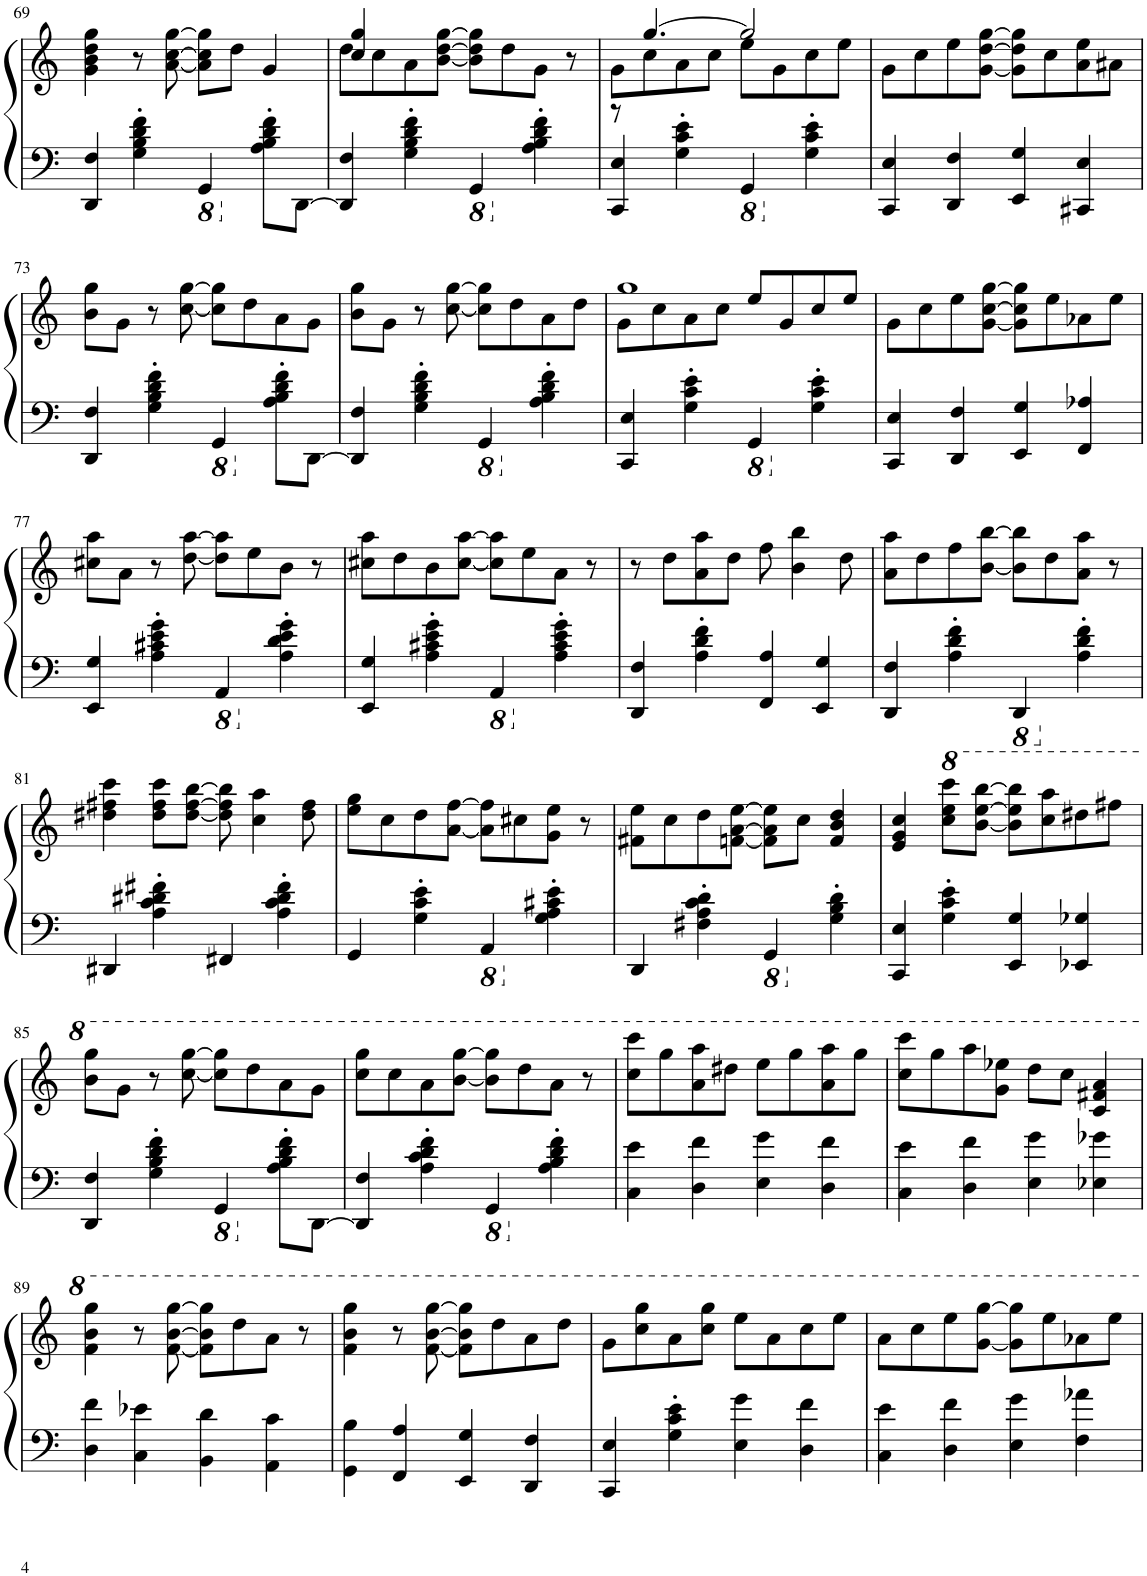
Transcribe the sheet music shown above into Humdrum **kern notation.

**kern	**kern
*part1	*part1
*staff2	*staff1
*I"Piano	*
*I'Pno.	*
!!LO:PB:g=z
*clefF4	*clefG2
*k[]	*k[]
*M4/4	*M4/4
*met(c)	*met(c)
=69	=69
4DD/ 4F/	4g\ 4b\ 4dd\ 4gg\
4G\' 4B\' 4d\' 4f\'	8r
.	[8a\ [8cc\ [8gg\
*8ba	*
4GGG/	8a\] 8cc\] 8gg\]L
.	8dd\J
*X8ba	*
8A\' 8B\' 8d\' 8f\'L	4g/
[8DD\J	.
=70	=70
*	*^
4DD/] 4F/	8dd\L	4cc/ 4gg/
.	8cc\	.
4G\' 4B\' 4d\' 4f\'	8a\	2.ryy
.	[8b\ [8dd\ [8gg\J	.
*8ba	*	*
4GGG/	8b\] 8dd\] 8gg\]L	.
.	8dd\	.
*X8ba	*	*
4A\' 4B\' 4d\' 4f\'	8g\J	.
.	8r	.
=71	=71	=71
4CC/ 4E/	8g\L	8r
.	8cc\	[4.gg/
4G\' 4c\' 4e\'	8a\	.
.	8cc\J	.
*8ba	*	*
4GGG/	8ee\L	2gg/]
.	8g\	.
*X8ba	*	*
4G\' 4c\' 4e\'	8cc\	.
.	8ee\J	.
*	*v	*v
=72	=72
4CC/ 4E/	8g\L
.	8cc\
4DD/ 4F/	8ee\
.	[8g\ [8dd\ [8gg\J
4EE/ 4G/	8g\] 8dd\] 8gg\]L
.	8cc\
4CC#X/ 4E/	8a\ 8ee\
.	8a#X\J
!!LO:LB:g=z
=73	=73
4DD/ 4F/	8b\ 8gg\L
.	8g\J
4G\' 4B\' 4d\' 4f\'	8r
.	[8cc\ [8gg\
*8ba	*
4GGG/	8cc\] 8gg\]L
.	8dd\
*X8ba	*
8A\' 8B\' 8d\' 8f\'L	8a\
[8DD\J	8g\J
=74	=74
4DD/] 4F/	8b\ 8gg\L
.	8g\J
4G\' 4B\' 4d\' 4f\'	8r
.	[8cc\ [8gg\
*8ba	*
4GGG/	8cc\] 8gg\]L
.	8dd\
*X8ba	*
4A\' 4B\' 4d\' 4f\'	8a\
.	8dd\J
=75	=75
*	*^
4CC/ 4E/	8g\L	1gg
.	8cc\	.
4G\' 4c\' 4e\'	8a\	.
.	8cc\J	.
*8ba	*	*
4GGG/	8ee/L	.
.	8g/	.
*X8ba	*	*
4G\' 4c\' 4e\'	8cc/	.
.	8ee/J	.
*	*v	*v
=76	=76
4CC/ 4E/	8g\L
.	8cc\
4DD/ 4F/	8ee\
.	[8g\ [8cc\ [8gg\J
4EE/ 4G/	8g\] 8cc\] 8gg\]L
.	8ee\
4FF/ 4A-X/	8a-X\
.	8ee\J
!!LO:LB:g=z
=77	=77
4EE/ 4G/	8cc#X\ 8aa\L
.	8a\J
4A\' 4c#X\' 4e\' 4g\'	8r
.	[8dd\ [8aa\
*8ba	*
4AAA/	8dd\] 8aa\]L
.	8ee\
*X8ba	*
4A\' 4d\' 4e\' 4g\'	8b\J
.	8r
=78	=78
4EE/ 4G/	8cc#X\ 8aa\L
.	8dd\
4A\' 4c#X\' 4e\' 4g\'	8b\
.	[8cc#\ [8aa\J
*8ba	*
4AAA/	8cc#\] 8aa\]L
.	8ee\
*X8ba	*
4A\' 4c#\' 4e\' 4g\'	8a\J
.	8r
=79	=79
4DD/ 4F/	8r
.	8dd\L
4A\' 4d\' 4f\'	8a\ 8aa\
.	8dd\J
4FF/ 4A/	8ff\
.	4b\ 4bb\
4EE/ 4G/	.
.	8dd\
=80	=80
4DD/ 4F/	8a\ 8aa\L
.	8dd\
4A\' 4d\' 4f\'	8ff\
.	[8b\ [8bb\J
*8ba	*
4DDD/	8b\] 8bb\]L
.	8dd\
*X8ba	*
4A\' 4d\' 4f\'	8a\ 8aa\J
.	8r
!!LO:LB:g=z
=81	=81
4DD#X/	4dd#X\ 4ff#X\ 4ccc\
4A\' 4c\' 4d#X\' 4f#X\'	8dd#\ 8ff#\ 8ccc\L
.	[8dd#\ [8ff#\ [8bb\J
4FF#X/	8dd#\] 8ff#\] 8bb\]
.	4cc\ 4aa\
4A\' 4c\' 4d#\' 4f#\'	.
.	8dd#\ 8ff#\
=82	=82
4GG/	8ee\ 8gg\L
.	8cc\
4G\' 4c\' 4e\'	8dd\
.	[8a\ [8ff\J
*8ba	*
4AAA/	8a\] 8ff\]L
.	8cc#X\
*X8ba	*
4G\' 4A\' 4c#X\' 4e\'	8g\ 8ee\J
.	8r
=83	=83
4DD/	8f#X\ 8ee\L
.	8cc\
4F#X\' 4A\' 4c\' 4d\'	8dd\
.	[8fn\ [8a\ [8ee\J
*8ba	*
4GGG/	8f\] 8a\] 8ee\]L
.	8cc\J
*X8ba	*
4G\' 4B\' 4d\'	4f/ 4b/ 4dd/
=84	=84
4CC/ 4E/	4e/ 4g/ 4cc/
4G\' 4c\' 4e\'	8ccc\ 8eee\ 8cccc\L
.	[8bb\ [8eee\ [8bbb\J
4EE/ 4G/	8bb\] 8eee\] 8bbb\]L
.	8ccc\ 8aaa\
4EE-X/ 4G-X/	8ddd#X\
.	8fff#X\J
!!LO:LB:g=z
=85	=85
4DD/ 4F/	8bb\ 8ggg\L
.	8gg\J
4G\' 4B\' 4d\' 4f\'	8r
.	[8ccc\ [8ggg\
*8ba	*
4GGG/	8ccc\] 8ggg\]L
.	8ddd\
*X8ba	*
8A\' 8B\' 8d\' 8f\'L	8aa\
[8DD\J	8gg\J
=86	=86
4DD/] 4F/	8ccc\ 8ggg\L
.	8ccc\
4A\' 4c\' 4d\' 4f\'	8aa\
.	[8bb\ [8ggg\J
*8ba	*
4GGG/	8bb\] 8ggg\]L
.	8ddd\
*X8ba	*
4A\' 4B\' 4d\' 4f\'	8aa\J
.	8r
=87	=87
4C\ 4e\	8ccc\ 8cccc\L
.	8ggg\
4D\ 4f\	8aa\ 8aaa\
.	8ddd#X\J
4E\ 4g\	8eee\L
.	8ggg\
4D\ 4f\	8aa\ 8aaa\
.	8ggg\J
=88	=88
4C\ 4e\	8ccc\ 8cccc\L
.	8ggg\
4D\ 4f\	8aaa\
.	8gg\ 8eee-X\J
4E\ 4g\	8ddd\L
.	8ccc\J
4E-X\ 4g-X\	4cc/ 4ff#X/ 4aa/
!!LO:LB:g=z
=89	=89
4D\ 4f\	4ff\ 4bb\ 4ggg\
4C\ 4e-X\	8r
.	[8ff\ [8bb\ [8ggg\
4BB\ 4d\	8ff\] 8bb\] 8ggg\]L
.	8ddd\
4AA\ 4c\	8aa\J
.	8r
=90	=90
4GG\ 4B\	4ff\ 4bb\ 4ggg\
4FF/ 4A/	8r
.	[8ff\ [8bb\ [8ggg\
4EE/ 4G/	8ff\] 8bb\] 8ggg\]L
.	8ddd\
4DD/ 4F/	8aa\
.	8ddd\J
=91	=91
4CC/ 4E/	8gg\L
.	8ccc\ 8ggg\
4G\' 4c\' 4e\'	8aa\
.	8ccc\ 8ggg\J
4E\ 4g\	8eee\L
.	8aa\
4D\ 4f\	8ccc\
.	8eee\J
=92	=92
4C\ 4e\	8aa\L
.	8ccc\
4D\ 4f\	8eee\
.	[8gg\ [8ggg\J
4E\ 4g\	8gg\] 8ggg\]L
.	8eee\
4F\ 4a-X\	8aa-X\
.	8eee\J
=	=
*-	*-
